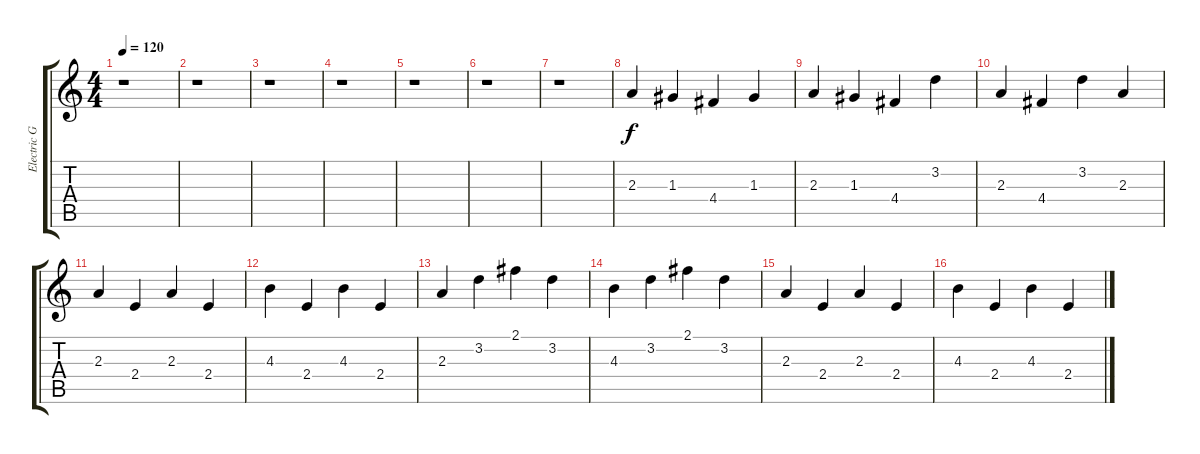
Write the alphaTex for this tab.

\track ("Electric Gtr 1" "Electric G") {instrument electricguitarclean}
\staff {score tabs}
\tuning (E4 B3 G3 D3 A2 E2) {hide}
\ts (4 4)
\tempo 120
\clef g2
\ks c
r.1{dy f} |
r.1 |
r.1 |
r.1 |
r.1 |
r.1 |
r.1 |
2.3.4 1.3.4 4.4.4 1.3.4 |
2.3.4 1.3.4 4.4.4 3.2.4 |
2.3.4 4.4.4 3.2.4 2.3.4 |
2.3.4 2.4.4 2.3.4 2.4.4 |
4.3.4 2.4.4 4.3.4 2.4.4 |
2.3.4 3.2.4 2.1.4 3.2.4 |
4.3.4 3.2.4 2.1.4 3.2.4 |
2.3.4 2.4.4 2.3.4 2.4.4 |
4.3.4 2.4.4 4.3.4 2.4.4
